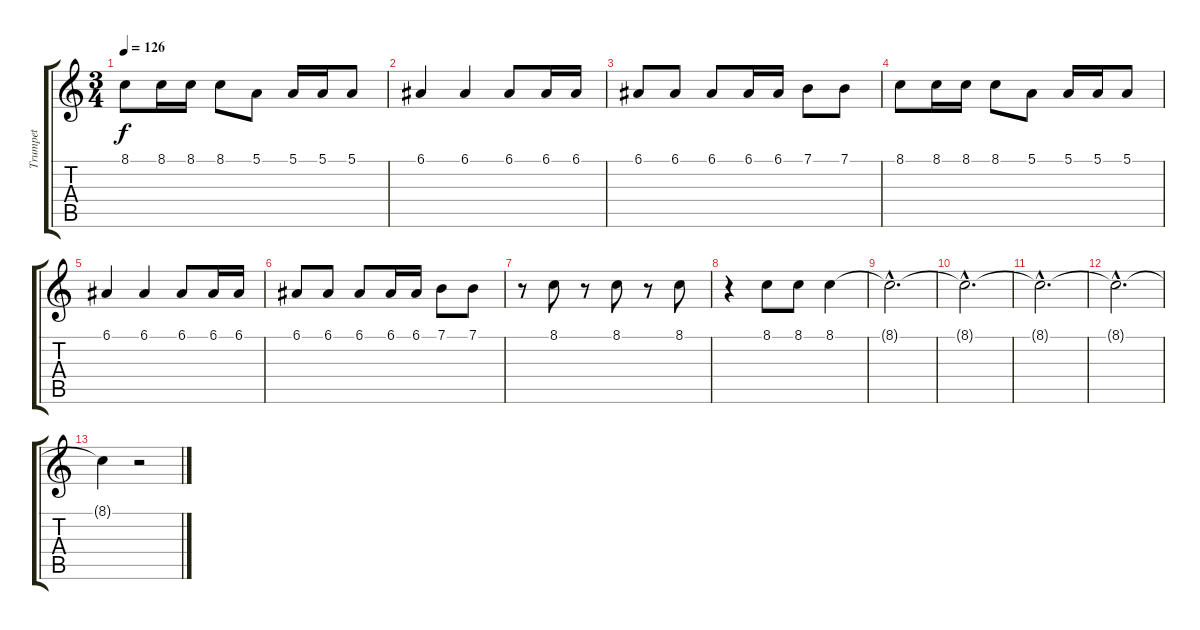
\track ("Trumpet" "Trumpet") {instrument trumpet}
\staff {score tabs}
\tuning (E4 B3 G3 D3 A2 E2) {hide}
\ts (3 4)
\tempo 126
\clef g2
\ks c
8.1.8{dy f} 8.1.16 8.1.16 8.1.8 5.1.8 5.1.16 5.1.16 5.1.8 |
6.1.4 6.1.4 6.1.8 6.1.16 6.1.16 |
6.1.8 6.1.8 6.1.8 6.1.16 6.1.16 7.1.8 7.1.8 |
8.1.8 8.1.16 8.1.16 8.1.8 5.1.8 5.1.16 5.1.16 5.1.8 |
6.1.4 6.1.4 6.1.8 6.1.16 6.1.16 |
6.1.8 6.1.8 6.1.8 6.1.16 6.1.16 7.1.8 7.1.8 |
r.8 8.1.8 r.8 8.1.8 r.8 8.1.8 |
r.4 8.1.8 8.1.8 8.1.4 |
8.1{hac t}.2{d} |
8.1{hac t}.2{d} |
8.1{hac t}.2{d} |
8.1{hac t}.2{d} |
8.1{t}.4 r.2
